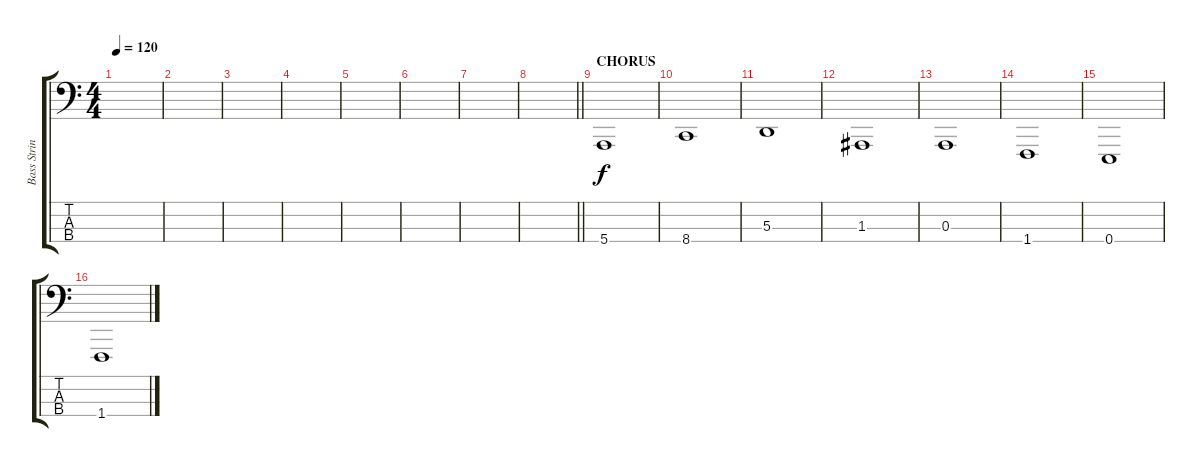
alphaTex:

\track ("Bass Strings" "Bass Strin") {instrument synthstrings1}
\staff {score tabs}
\tuning (G2 D2 A1 E1) {hide}
\ts (4 4)
\tempo 120
\clef f4
\ks c
|
|
|
|
|
|
|
\barLineRight lightlight
|
\section ("" "CHORUS")
5.4.1 |
8.4.1 |
5.3.1 |
1.3.1 |
0.3.1 |
1.4.1 |
0.4.1 |
1.4.1
